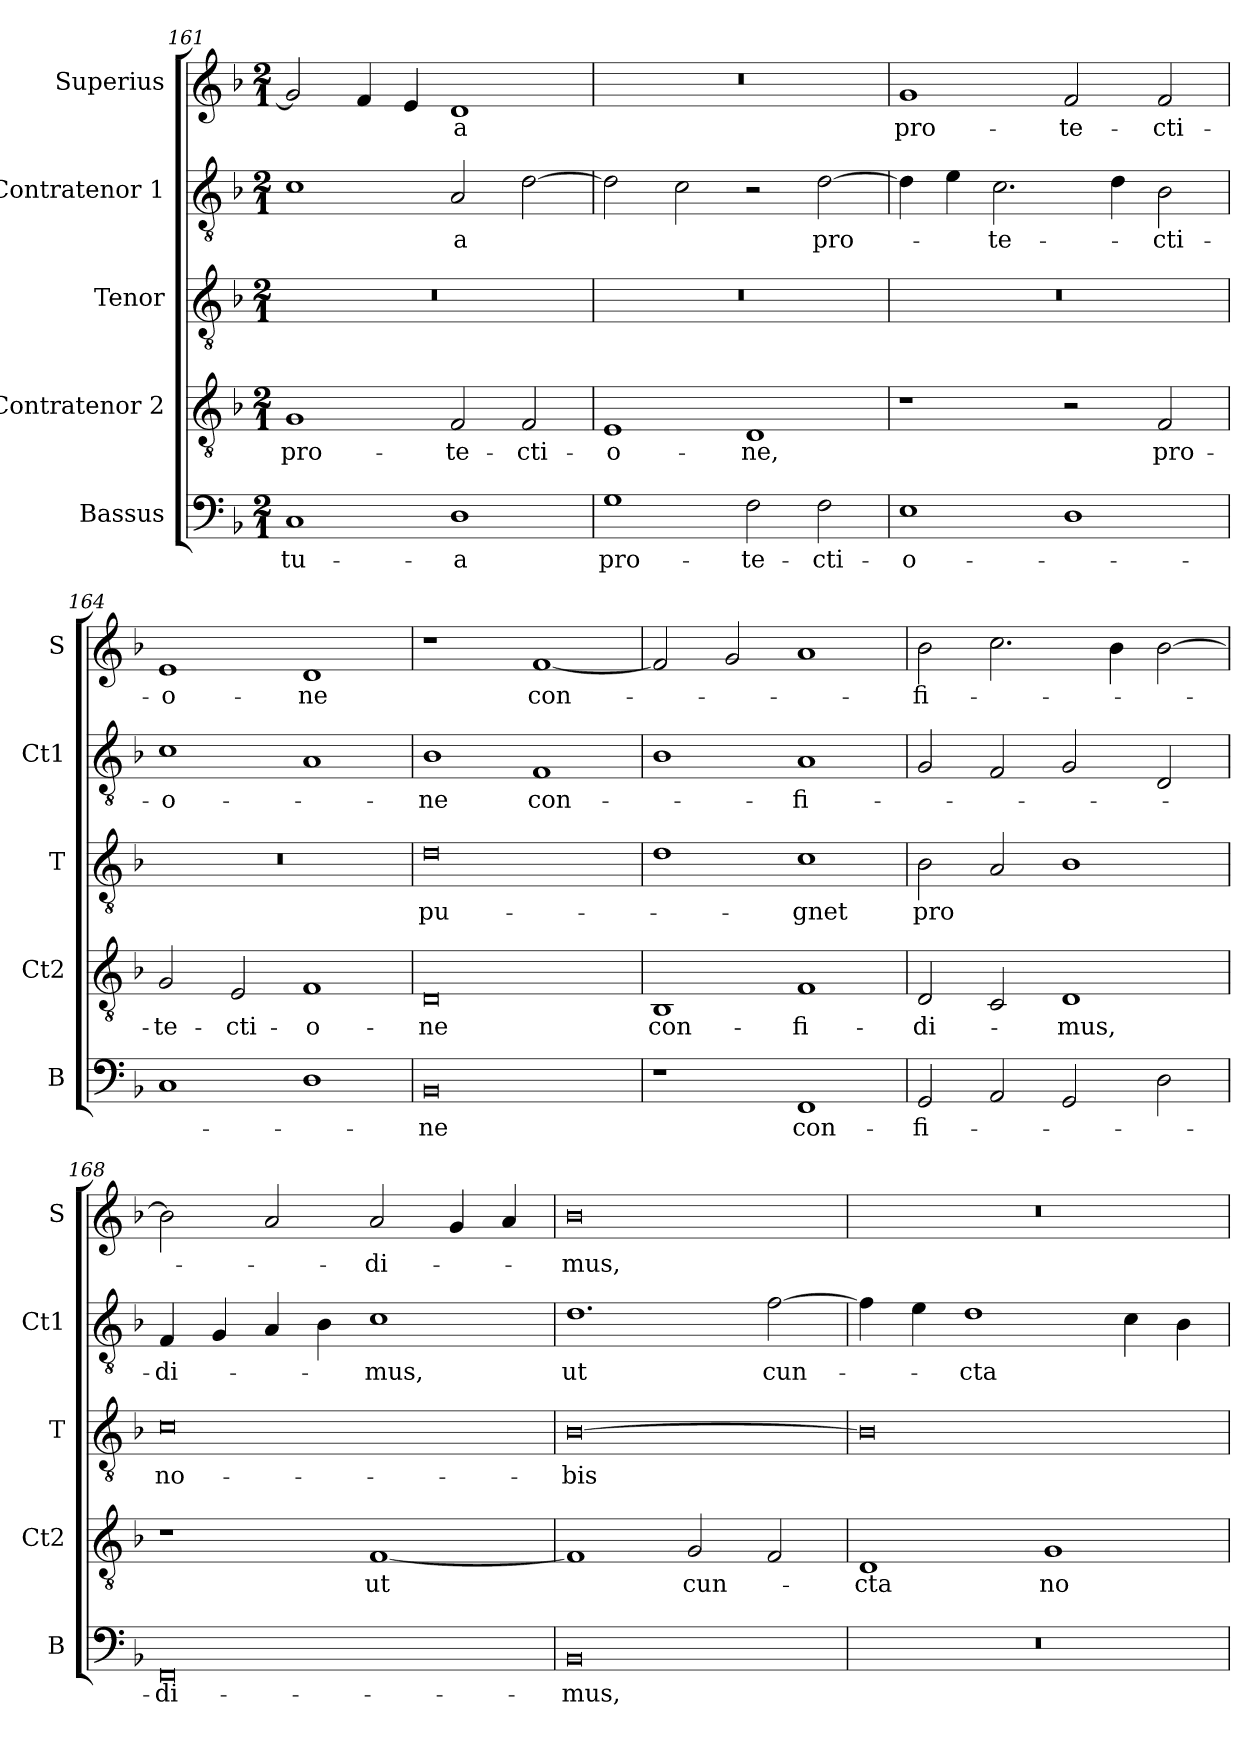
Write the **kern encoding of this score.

**kern	**text	**kern	**text	**kern	**text	**kern	**text	**kern	**text
*part5	*part5	*part4	*part4	*part3	*part3	*part2	*part2	*part1	*part1
*staff5	*staff5	*staff4	*staff4	*staff3	*staff3	*staff2	*staff2	*staff1	*staff1
*I"Bassus	*	*I"Contratenor 2	*	*I"Tenor	*	*I"Contratenor 1	*	*I"Superius	*
*I'B	*	*I'Ct2	*	*I'T	*	*I'Ct1	*	*I'S	*
*clefF4	*	*clefGv2	*	*clefGv2	*	*clefGv2	*	*clefG2	*
*k[b-]	*	*k[b-]	*	*k[b-]	*	*k[b-]	*	*k[b-]	*
*M2/1	*	*M2/1	*	*M2/1	*	*M2/1	*	*M2/1	*
=161	=161	=161	=161	=161	=161	=161	=161	=161	=161
1C	tu-	1G	pro-	0r	.	1c	.	2g]	.
.	.	.	.	.	.	.	.	4f	.
.	.	.	.	.	.	.	.	4e	.
1D	-a	2F	-te-	.	.	2A	-a	1d	-a
.	.	2F	-cti-	.	.	[2d	.	.	.
=162	=162	=162	=162	=162	=162	=162	=162	=162	=162
1G	pro-	1E	-o-	0r	.	2d]	.	0r	.
.	.	.	.	.	.	2c	.	.	.
2F	-te-	1D	-ne,	.	.	2r	.	.	.
2F	-cti-	.	.	.	.	[2d	pro-	.	.
=163	=163	=163	=163	=163	=163	=163	=163	=163	=163
1E	-o-	1r	.	0r	.	4d]	.	1g	pro-
.	.	.	.	.	.	4e	.	.	.
.	.	.	.	.	.	2.c	-te-	.	.
1D	.	2r	.	.	.	.	.	2f	-te-
.	.	.	.	.	.	4d	.	.	.
!	!	!	!LO:LY:i	!	!	!	!	!	!
.	.	2F	pro-	.	.	2B-	-cti-	2f	-cti-
=164	=164	=164	=164	=164	=164	=164	=164	=164	=164
!	!	!	!LO:LY:i	!	!	!	!	!	!
1C	.	2G	-te-	0r	.	1c	-o-	1e	-o-
!	!	!	!LO:LY:i	!	!	!	!	!	!
.	.	2E	-cti-	.	.	.	.	.	.
!	!	!	!LO:LY:i	!	!	!	!	!	!
1D	.	1F	-o-	.	.	1A	.	1d	-ne
=165	=165	=165	=165	=165	=165	=165	=165	=165	=165
!	!	!	!LO:LY:i	!	!	!	!	!	!
0BB-	-ne	0D	-ne	0d	pu-	1B-	-ne	1r	.
.	.	.	.	.	.	1F	con-	[1f	con-
=166	=166	=166	=166	=166	=166	=166	=166	=166	=166
1r	.	1BB-	con-	1d	.	1B-	.	2f]	.
.	.	.	.	.	.	.	.	2g	.
1FF	con-	1F	-fi-	1c	-gnet	1A	-fi-	1a	.
=167	=167	=167	=167	=167	=167	=167	=167	=167	=167
2GG	-fi-	2D	-di-	2B-	pro	2G	.	2b-	-fi-
2AA	.	2C	.	2A	.	2F	.	2.cc	.
2GG	.	1D	-mus,	1B-	.	2G	.	.	.
.	.	.	.	.	.	.	.	4b-	.
2D	.	.	.	.	.	2D	.	[2b-	.
=168	=168	=168	=168	=168	=168	=168	=168	=168	=168
0FF	-di-	1r	.	0c	no-	4F	-di-	2b-]	.
.	.	.	.	.	.	4G	.	.	.
.	.	.	.	.	.	4A	.	2a	.
.	.	.	.	.	.	4B-	.	.	.
.	.	[1F	ut	.	.	1c	-mus,	2a	-di-
.	.	.	.	.	.	.	.	4g	.
.	.	.	.	.	.	.	.	4a	.
=169	=169	=169	=169	=169	=169	=169	=169	=169	=169
0BB-	-mus,	1F]	.	[0B-	-bis	1.d	ut	0b-	-mus,
.	.	2G	cun-	.	.	.	.	.	.
.	.	2F	.	.	.	[2f	cun-	.	.
=170	=170	=170	=170	=170	=170	=170	=170	=170	=170
0r	.	1D	-cta	0B-]	.	4f]	.	0r	.
.	.	.	.	.	.	4e	.	.	.
.	.	.	.	.	.	1d	-cta	.	.
.	.	1G	no-	.	.	.	.	.	.
.	.	.	.	.	.	4c	.	.	.
.	.	.	.	.	.	4B-	.	.	.
=	=	=	=	=	=	=	=	=	=
*-	*-	*-	*-	*-	*-	*-	*-	*-	*-
